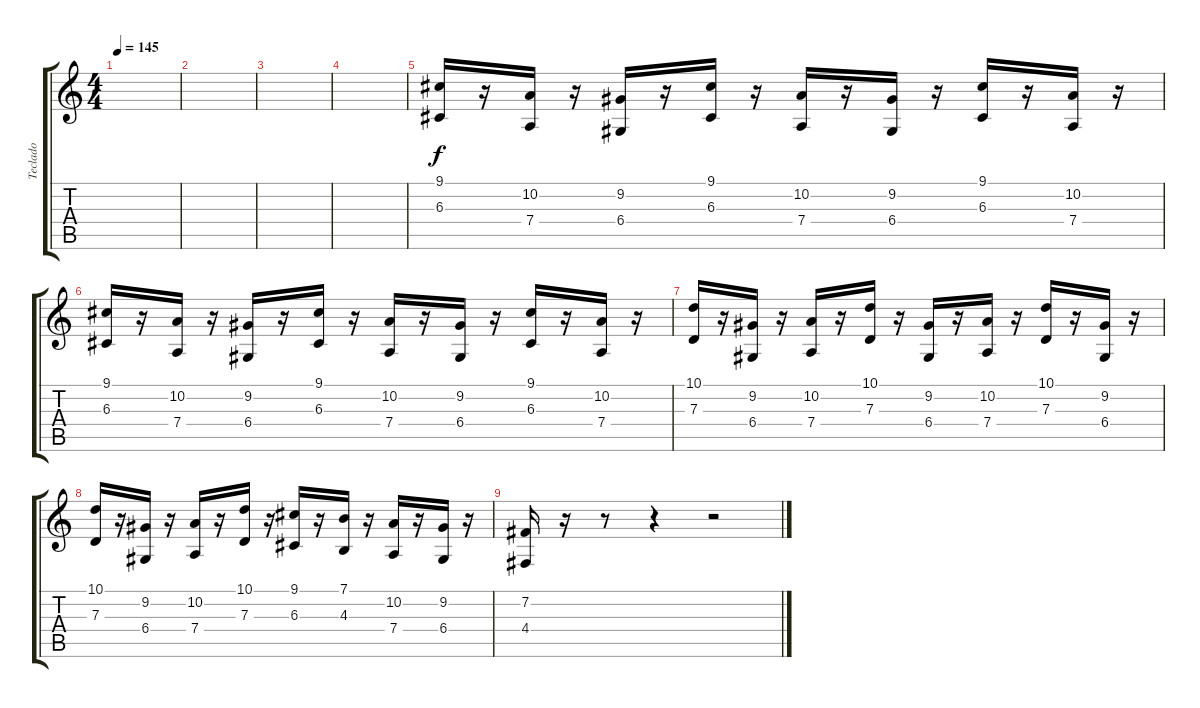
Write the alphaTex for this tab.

\track ("Teclado" "Teclado") {instrument lead2sawtooth}
\staff {score tabs}
\tuning (E4 B3 G3 D3 A2 E2) {hide}
\ts (4 4)
\tempo 145
\clef g2
\ks c
|
|
|
|
(9.1 6.3).16 r.16 (10.2 7.4).16 r.16 (9.2 6.4).16 r.16 (9.1 6.3).16 r.16 (10.2 7.4).16 r.16 (9.2 6.4).16 r.16 (9.1 6.3).16 r.16 (10.2 7.4).16 r.16 |
(9.1 6.3).16 r.16 (10.2 7.4).16 r.16 (9.2 6.4).16 r.16 (9.1 6.3).16 r.16 (10.2 7.4).16 r.16 (9.2 6.4).16 r.16 (9.1 6.3).16 r.16 (10.2 7.4).16 r.16 |
(10.1 7.3).16 r.16 (9.2 6.4).16 r.16 (10.2 7.4).16 r.16 (10.1 7.3).16 r.16 (9.2 6.4).16 r.16 (10.2 7.4).16 r.16 (10.1 7.3).16 r.16 (9.2 6.4).16 r.16 |
(10.1 7.3).16 r.16 (9.2 6.4).16 r.16 (10.2 7.4).16 r.16 (10.1 7.3).16 r.16 (9.1 6.3).16 r.16 (7.1 4.3).16 r.16 (10.2 7.4).16 r.16 (9.2 6.4).16 r.16 |
(7.2 4.4).16 r.16 r.8 r.4 r.2
